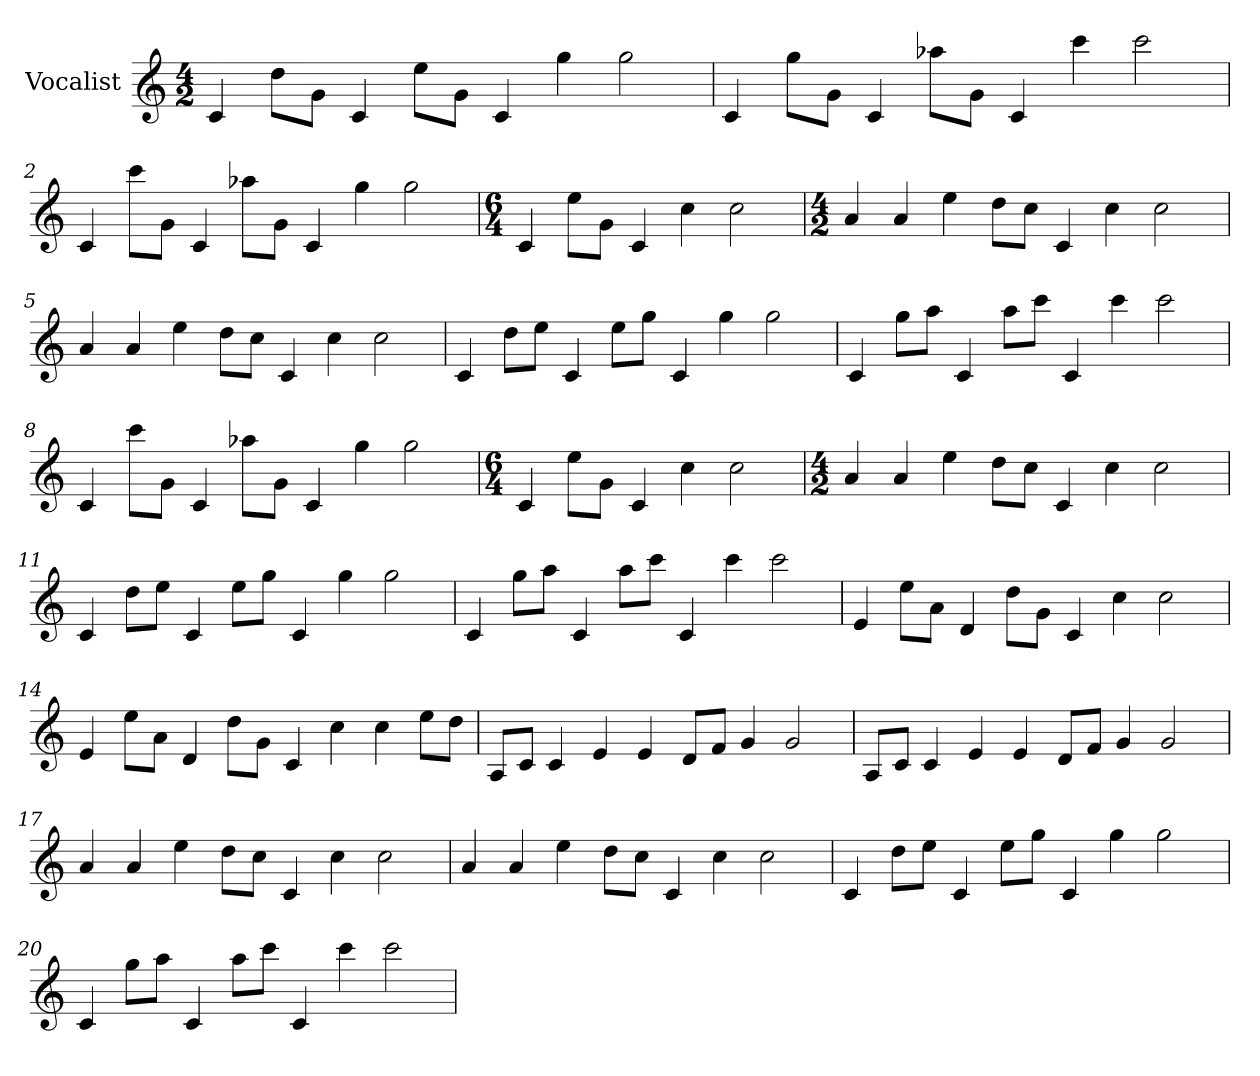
**kern
*part1
*staff1
*I"Vocalist
*k[]
*C:
*M4/2
=
4c
8ddL
8gJ
4c
8eeL
8gJ
4c
4gg
2gg
=1
4c
8ggL
8gJ
4c
8aa-XL
8gJ
4c
4ccc
2ccc
=2
4c
8cccL
8gJ
4c
8aa-XL
8gJ
4c
4gg
2gg
=3
*M6/4
4c
8eeL
8gJ
4c
4cc
2cc
=4
*M4/2
4a
4a
4ee
8ddL
8ccJ
4c
4cc
2cc
=5
4a
4a
4ee
8ddL
8ccJ
4c
4cc
2cc
=6
4c
8ddL
8eeJ
4c
8eeL
8ggJ
4c
4gg
2gg
=7
4c
8ggL
8aaJ
4c
8aaL
8cccJ
4c
4ccc
2ccc
=8
4c
8cccL
8gJ
4c
8aa-XL
8gJ
4c
4gg
2gg
=9
*M6/4
4c
8eeL
8gJ
4c
4cc
2cc
=10
*M4/2
4a
4a
4ee
8ddL
8ccJ
4c
4cc
2cc
=11
4c
8ddL
8eeJ
4c
8eeL
8ggJ
4c
4gg
2gg
=12
4c
8ggL
8aaJ
4c
8aaL
8cccJ
4c
4ccc
2ccc
=13
4e
8eeL
8aJ
4d
8ddL
8gJ
4c
4cc
2cc
=14
4e
8eeL
8aJ
4d
8ddL
8gJ
4c
4cc
4cc
8eeL
8ddJ
=15
8AL
8cJ
4c
4e
4e
8dL
8fJ
4g
2g
=16
8AL
8cJ
4c
4e
4e
8dL
8fJ
4g
2g
=17
4a
4a
4ee
8ddL
8ccJ
4c
4cc
2cc
=18
4a
4a
4ee
8ddL
8ccJ
4c
4cc
2cc
=19
4c
8ddL
8eeJ
4c
8eeL
8ggJ
4c
4gg
2gg
=20
4c
8ggL
8aaJ
4c
8aaL
8cccJ
4c
4ccc
2ccc
=
*-
